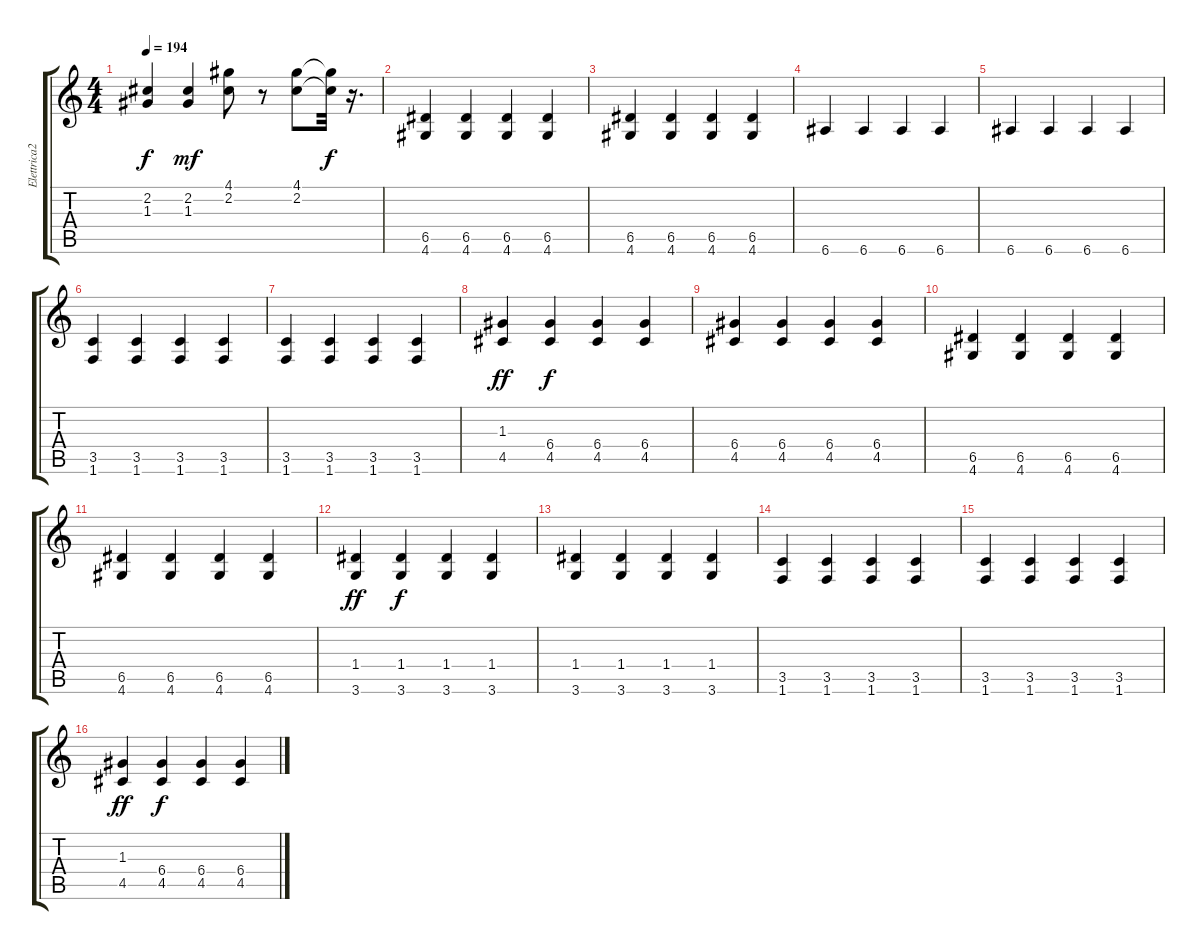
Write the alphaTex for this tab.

\track ("Elettrica2(Ka)" "Elettrica2") {instrument distortionguitar}
\staff {score tabs}
\tuning (E4 B3 G3 D3 A2 E2) {hide}
\ts (4 4)
\tempo 194
\clef g2
\ks c
(2.2{t} 1.3{t}).4{dy f} (2.2 1.3).4{dy mf} (4.1 2.2).8 r.8 (4.1 2.2).8 (4.1{t} 2.2{t}).32{dy f} r.16{d} |
(6.5 4.6).4 (6.5 4.6).4 (6.5 4.6).4 (6.5 4.6).4 |
(6.5 4.6).4 (6.5 4.6).4 (6.5 4.6).4 (6.5 4.6).4 |
6.6.4 6.6.4 6.6.4 6.6.4 |
6.6.4 6.6.4 6.6.4 6.6.4 |
(3.5 1.6).4 (3.5 1.6).4 (3.5 1.6).4 (3.5 1.6).4 |
(3.5 1.6).4 (3.5 1.6).4 (3.5 1.6).4 (3.5 1.6).4 |
(1.3 4.5).4{dy ff} (6.4 4.5).4{dy f} (6.4 4.5).4 (6.4 4.5).4 |
(6.4 4.5).4 (6.4 4.5).4 (6.4 4.5).4 (6.4 4.5).4 |
(6.5 4.6).4 (6.5 4.6).4 (6.5 4.6).4 (6.5 4.6).4 |
(6.5 4.6).4 (6.5 4.6).4 (6.5 4.6).4 (6.5 4.6).4 |
(1.4 3.6).4{dy ff} (1.4 3.6).4{dy f} (1.4 3.6).4 (1.4 3.6).4 |
(1.4 3.6).4 (1.4 3.6).4 (1.4 3.6).4 (1.4 3.6).4 |
(3.5 1.6).4 (3.5 1.6).4 (3.5 1.6).4 (3.5 1.6).4 |
(3.5 1.6).4 (3.5 1.6).4 (3.5 1.6).4 (3.5 1.6).4 |
(1.3 4.5).4{dy ff} (6.4 4.5).4{dy f} (6.4 4.5).4 (6.4 4.5).4
